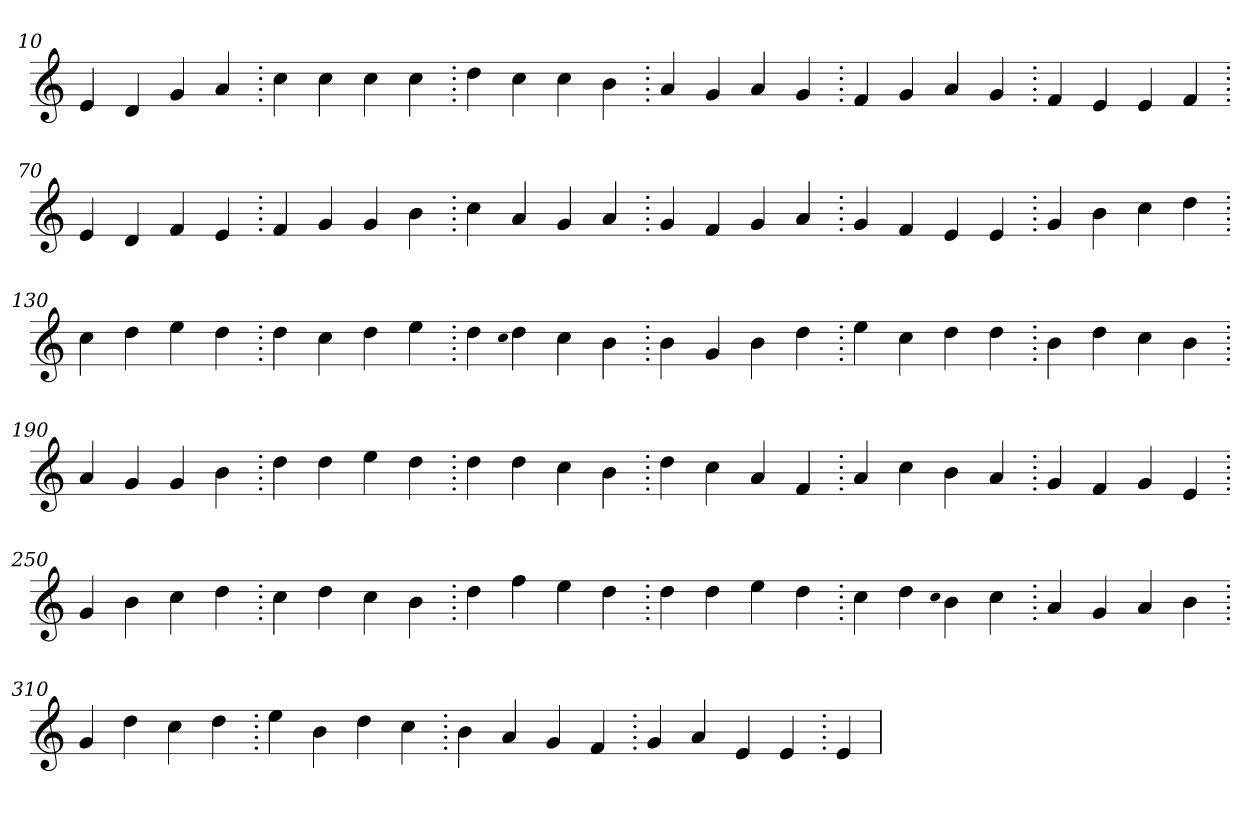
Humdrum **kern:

**kern
*part1
*staff1
*clefG2
=10.
4e
4d
4g
4a
=20.
4cc
4cc
4cc
4cc
=30.
4dd
4cc
4cc
4b
=40.
4a
4g
4a
4g
=50.
4f
4g
4a
4g
=60.
4f
4e
4e
4f
=70.
4e
4d
4f
4e
=80.
4f
4g
4g
4b
=90.
4cc
4a
4g
4a
=100.
4g
4f
4g
4a
=110.
4g
4f
4e
4e
=120.
4g
4b
4cc
4dd
=130.
4cc
4dd
4ee
4dd
=140.
4dd
4cc
4dd
4ee
=150.
4dd
qqcc
4dd
4cc
4b
=160.
4b
4g
4b
4dd
=170.
4ee
4cc
4dd
4dd
=180.
4b
4dd
4cc
4b
=190.
4a
4g
4g
4b
=200.
4dd
4dd
4ee
4dd
=210.
4dd
4dd
4cc
4b
=220.
4dd
4cc
4a
4f
=230.
4a
4cc
4b
4a
=240.
4g
4f
4g
4e
=250.
4g
4b
4cc
4dd
=260.
4cc
4dd
4cc
4b
=270.
4dd
4ff
4ee
4dd
=280.
4dd
4dd
4ee
4dd
=290.
4cc
4dd
qqcc
4b
4cc
=300.
4a
4g
4a
4b
=310.
4g
4dd
4cc
4dd
=320.
4ee
4b
4dd
4cc
=330.
4b
4a
4g
4f
=340.
4g
4a
4e
4e
=350.
4e
=
*-
